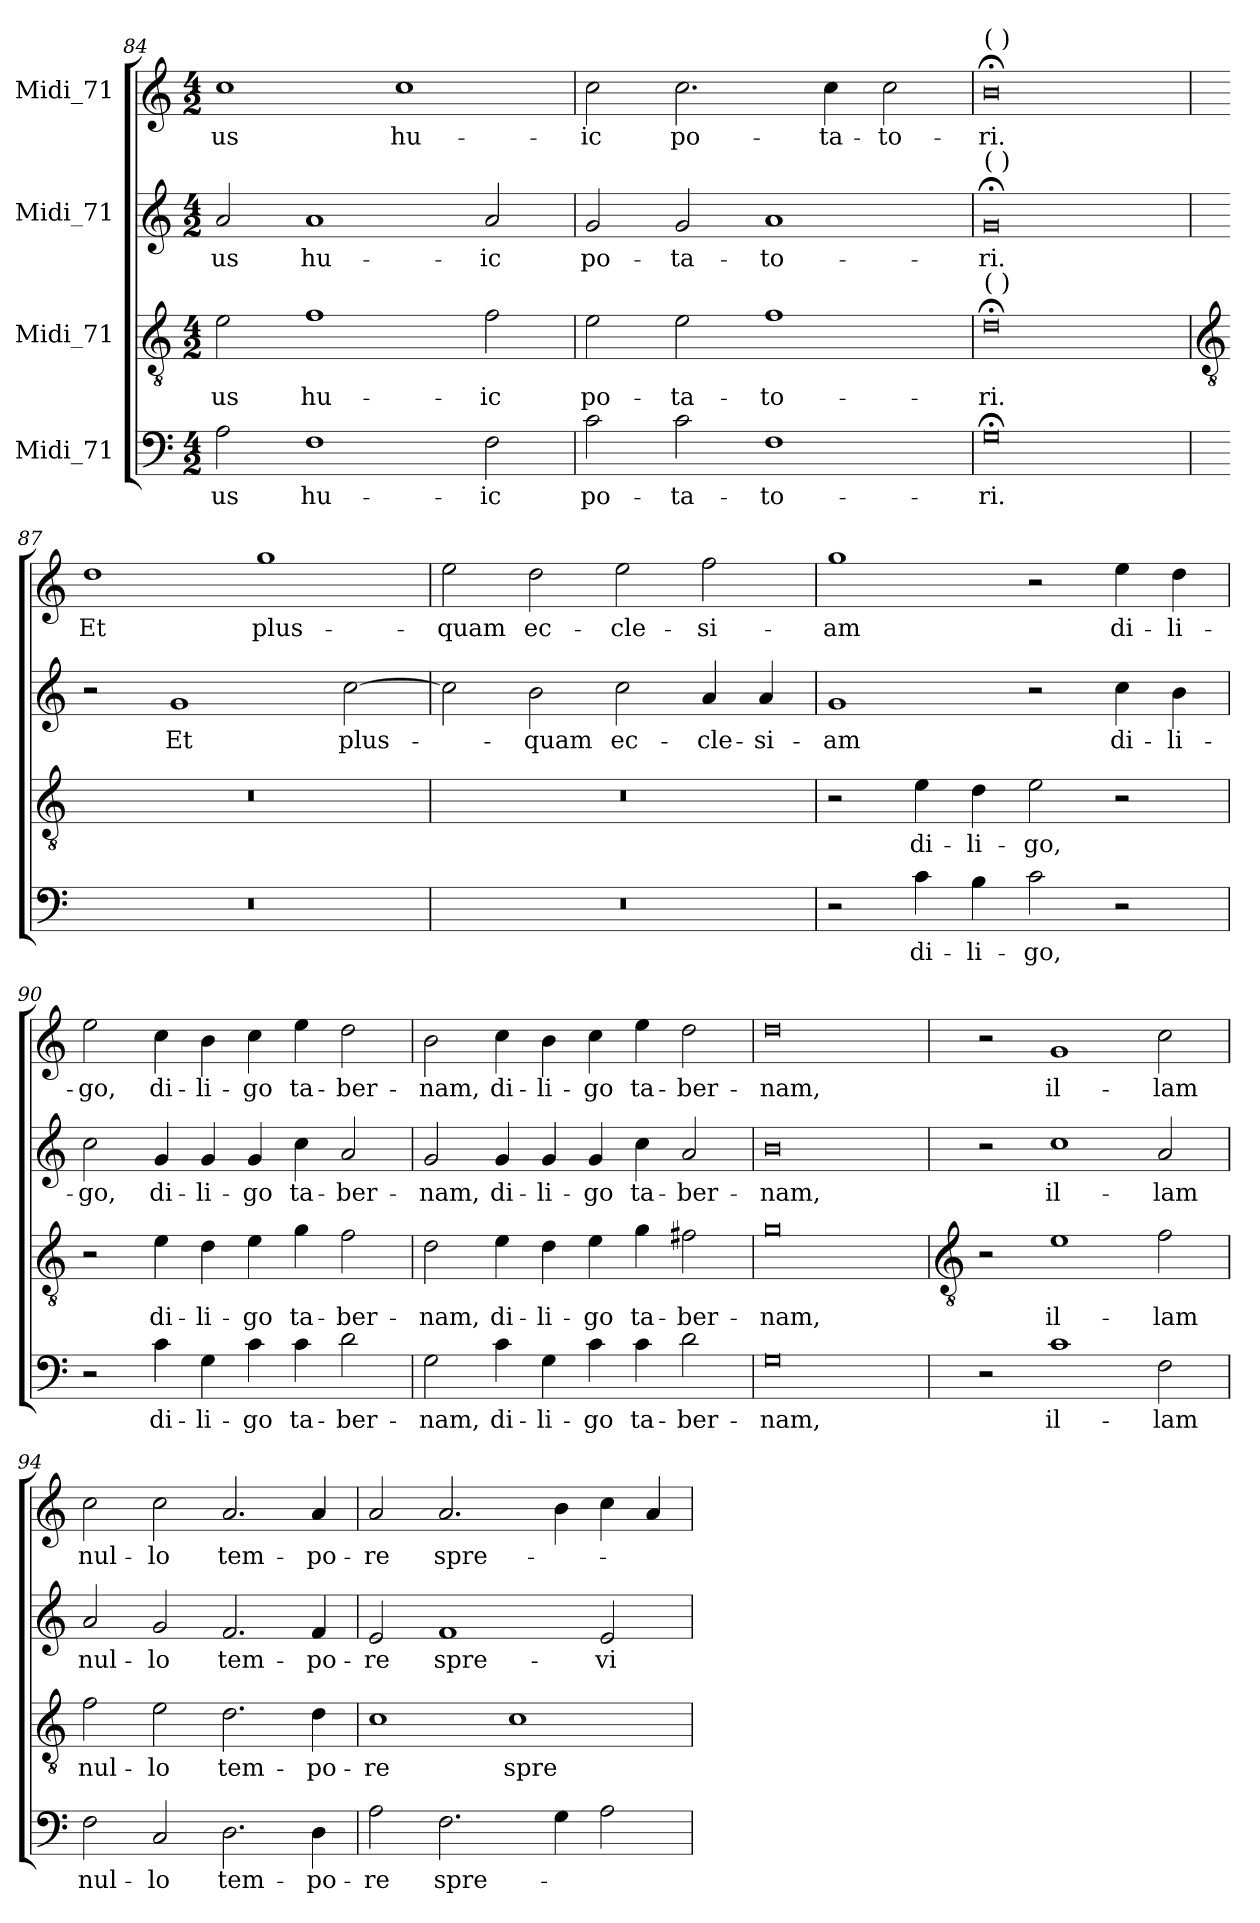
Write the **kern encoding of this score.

**kern	**text	**kern	**text	**kern	**text	**kern	**text
*part4	*part4	*part3	*part3	*part2	*part2	*part1	*part1
*staff4	*staff4	*staff3	*staff3	*staff2	*staff2	*staff1	*staff1
*I"Midi_71	*	*I"Midi_71	*	*I"Midi_71	*	*I"Midi_71	*
*clefF4	*	*clefGv2	*	*clefG2	*	*clefG2	*
*k[]	*	*k[]	*	*k[]	*	*k[]	*
*C:	*	*C:	*	*C:	*	*C:	*
*M4/2	*	*M4/2	*	*M4/2	*	*M4/2	*
=84	=84	=84	=84	=84	=84	=84	=84
!	!LO:LY:b	!	!LO:LY:b	!	!LO:LY:b	!	!LO:LY:b
2A	-us	2e	-us	2a	-us	1cc	-us
!	!LO:LY:b	!	!LO:LY:b	!	!LO:LY:b	!	!
1F	hu-	1f	hu-	1a	hu-	.	.
!	!	!	!	!	!	!	!LO:LY:b
.	.	.	.	.	.	1cc	hu-
!	!LO:LY:b	!	!LO:LY:b	!	!LO:LY:b	!	!
2F	-ic	2f	-ic	2a	-ic	.	.
=85	=85	=85	=85	=85	=85	=85	=85
!	!LO:LY:b	!	!LO:LY:b	!	!LO:LY:b	!	!LO:LY:b
2c	po-	2e	po-	2g	po-	2cc	-ic
!	!LO:LY:b	!	!LO:LY:b	!	!LO:LY:b	!	!LO:LY:b
2c	-ta-	2e	-ta-	2g	-ta-	2.cc	po-
!	!LO:LY:b	!	!LO:LY:b	!	!LO:LY:b	!	!
1F	-to-	1f	-to-	1a	-to-	.	.
!	!	!	!	!	!	!	!LO:LY:b
.	.	.	.	.	.	4cc	-ta-
!	!	!	!	!	!	!	!LO:LY:b
.	.	.	.	.	.	2cc	-to-
=86	=86	=86	=86	=86	=86	=86	=86
!	!	!	!	!	!	!LO:TX:a:t=(   )	!
!	!	!	!	!LO:TX:a:t=(   )	!	!	!
!	!	!LO:TX:a:t=(   )	!	!	!	!	!
!	!LO:LY:b	!	!LO:LY:b	!	!LO:LY:b	!	!LO:LY:b
0G;<	-ri.	0d;<	-ri.	0g;<	-ri.	0b;<	-ri.
!!LO:LB:g=z
=87	=87	=87	=87	=87	=87	=87	=87
*	*	*clefGv2	*	*	*	*	*
!	!	!	!	!	!	!	!LO:LY:b
0r	.	0r	.	2r	.	1dd	Et
!	!	!	!	!	!LO:LY:b	!	!
.	.	.	.	1g	Et	.	.
!	!	!	!	!	!	!	!LO:LY:b
.	.	.	.	.	.	1gg	plus-
!	!	!	!	!	!LO:LY:b	!	!
.	.	.	.	[2cc	plus-	.	.
=88	=88	=88	=88	=88	=88	=88	=88
!	!	!	!	!	!	!	!LO:LY:b
0r	.	0r	.	2cc]	.	2ee	-quam
!	!	!	!	!	!LO:LY:b	!	!LO:LY:b
.	.	.	.	2b	-quam	2dd	ec-
!	!	!	!	!	!LO:LY:b	!	!LO:LY:b
.	.	.	.	2cc	ec-	2ee	-cle-
!	!	!	!	!	!LO:LY:b	!	!LO:LY:b
.	.	.	.	4a	-cle-	2ff	-si-
!	!	!	!	!	!LO:LY:b	!	!
.	.	.	.	4a	-si-	.	.
=89	=89	=89	=89	=89	=89	=89	=89
!	!	!	!	!	!LO:LY:b	!	!LO:LY:b
2r	.	2r	.	1g	-am	1gg	-am
!	!LO:LY:b	!	!LO:LY:b	!	!	!	!
4c	di-	4e	di-	.	.	.	.
!	!LO:LY:b	!	!LO:LY:b	!	!	!	!
4B	-li-	4d	-li-	.	.	.	.
!	!LO:LY:b	!	!LO:LY:b	!	!	!	!
2c	-go,	2e	-go,	2r	.	2r	.
!	!	!	!	!	!LO:LY:b	!	!LO:LY:b
2r	.	2r	.	4cc	di-	4ee	di-
!	!	!	!	!	!LO:LY:b	!	!LO:LY:b
.	.	.	.	4b	-li-	4dd	-li-
=90	=90	=90	=90	=90	=90	=90	=90
!	!	!	!	!	!LO:LY:b	!	!LO:LY:b
2r	.	2r	.	2cc	-go,	2ee	-go,
!	!LO:LY:b	!	!LO:LY:b	!	!LO:LY:b	!	!LO:LY:b
4c	di-	4e	di-	4g	di-	4cc	di-
!	!LO:LY:b	!	!LO:LY:b	!	!LO:LY:b	!	!LO:LY:b
4G	-li-	4d	-li-	4g	-li-	4b	-li-
!	!LO:LY:b	!	!LO:LY:b	!	!LO:LY:b	!	!LO:LY:b
4c	-go	4e	-go	4g	-go	4cc	-go
!	!LO:LY:b	!	!LO:LY:b	!	!LO:LY:b	!	!LO:LY:b
4c	ta-	4g	ta-	4cc	ta-	4ee	ta-
!	!LO:LY:b	!	!LO:LY:b	!	!LO:LY:b	!	!LO:LY:b
2d	-ber-	2f	-ber-	2a	-ber-	2dd	-ber-
=91	=91	=91	=91	=91	=91	=91	=91
!	!LO:LY:b	!	!LO:LY:b	!	!LO:LY:b	!	!LO:LY:b
2G	-nam,	2d	-nam,	2g	-nam,	2b	-nam,
!	!LO:LY:b	!	!LO:LY:b	!	!LO:LY:b	!	!LO:LY:b
4c	di-	4e	di-	4g	di-	4cc	di-
!	!LO:LY:b	!	!LO:LY:b	!	!LO:LY:b	!	!LO:LY:b
4G	-li-	4d	-li-	4g	-li-	4b	-li-
!	!LO:LY:b	!	!LO:LY:b	!	!LO:LY:b	!	!LO:LY:b
4c	-go	4e	-go	4g	-go	4cc	-go
!	!LO:LY:b	!	!LO:LY:b	!	!LO:LY:b	!	!LO:LY:b
4c	ta-	4g	ta-	4cc	ta-	4ee	ta-
!	!LO:LY:b	!	!LO:LY:b	!	!LO:LY:b	!	!LO:LY:b
2d	-ber-	2f#X	-ber-	2a	-ber-	2dd	-ber-
=92	=92	=92	=92	=92	=92	=92	=92
!	!LO:LY:b	!	!LO:LY:b	!	!LO:LY:b	!	!LO:LY:b
0G	-nam,	0g	-nam,	0b	-nam,	0dd	-nam,
!!LO:LB:g=z
=93	=93	=93	=93	=93	=93	=93	=93
*	*	*clefGv2	*	*	*	*	*
2r	.	2r	.	2r	.	2r	.
!	!LO:LY:b	!	!LO:LY:b	!	!LO:LY:b	!	!LO:LY:b
1c	il-	1e	il-	1cc	il-	1g	il-
!	!LO:LY:b	!	!LO:LY:b	!	!LO:LY:b	!	!LO:LY:b
2F	-lam	2f	-lam	2a	-lam	2cc	-lam
=94	=94	=94	=94	=94	=94	=94	=94
!	!LO:LY:b	!	!LO:LY:b	!	!LO:LY:b	!	!LO:LY:b
2F	nul-	2f	nul-	2a	nul-	2cc	nul-
!	!LO:LY:b	!	!LO:LY:b	!	!LO:LY:b	!	!LO:LY:b
2C	-lo	2e	-lo	2g	-lo	2cc	-lo
!	!LO:LY:b	!	!LO:LY:b	!	!LO:LY:b	!	!LO:LY:b
2.D	tem-	2.d	tem-	2.f	tem-	2.a	tem-
!	!LO:LY:b	!	!LO:LY:b	!	!LO:LY:b	!	!LO:LY:b
4D	-po-	4d	-po-	4f	-po-	4a	-po-
=95	=95	=95	=95	=95	=95	=95	=95
!	!LO:LY:b	!	!LO:LY:b	!	!LO:LY:b	!	!LO:LY:b
2A	-re	1c	-re	2e	-re	2a	-re
!	!LO:LY:b	!	!	!	!LO:LY:b	!	!LO:LY:b
2.F	spre-	.	.	1f	spre-	2.a	spre-
!	!	!	!LO:LY:b	!	!	!	!
.	.	1c	spre-	.	.	.	.
4G	.	.	.	.	.	4b	.
!	!	!	!	!	!LO:LY:b	!	!
2A	.	.	.	2e	-vi	4cc	.
.	.	.	.	.	.	4a	.
=	=	=	=	=	=	=	=
*-	*-	*-	*-	*-	*-	*-	*-
